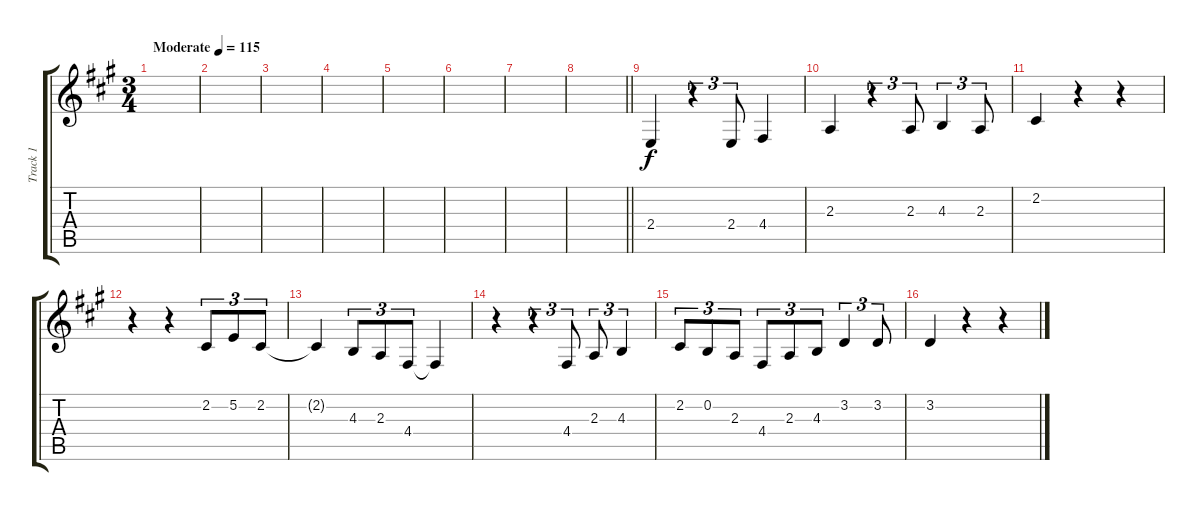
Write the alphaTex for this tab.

\track ("Track 1" "Track 1") {instrument tenorsax}
\staff {score tabs}
\tuning (E4 B3 G3 D3 A2 E2) {hide}
\ts (3 4)
\tempo (115 "Moderate")
\clef g2
\ks a
|
|
|
|
|
|
|
\barLineRight lightlight
|
2.4.4 r.4{tu (3 2)} 2.4.8{tu (3 2)} 4.4.4 |
2.3.4 r.4{tu (3 2)} 2.3.8{tu (3 2)} 4.3.4{tu (3 2)} 2.3.8{tu (3 2)} |
2.2.4 r.4 r.4 |
r.4 r.4 2.2.8{tu (3 2)} 5.2.8{tu (3 2)} 2.2.8{tu (3 2)} |
2.2{t}.4 4.3.8{tu (3 2)} 2.3.8{tu (3 2)} 4.4.8{tu (3 2)} 4.4{t}.4 |
r.4 r.4{tu (3 2)} 4.4.8{tu (3 2)} 2.3.8{tu (3 2)} 4.3.4{tu (3 2)} |
2.2.8{tu (3 2)} 0.2.8{tu (3 2)} 2.3.8{tu (3 2)} 4.4.8{tu (3 2)} 2.3.8{tu (3 2)} 4.3.8{tu (3 2)} 3.2.4{tu (3 2)} 3.2.8{tu (3 2)} |
3.2.4 r.4 r.4
